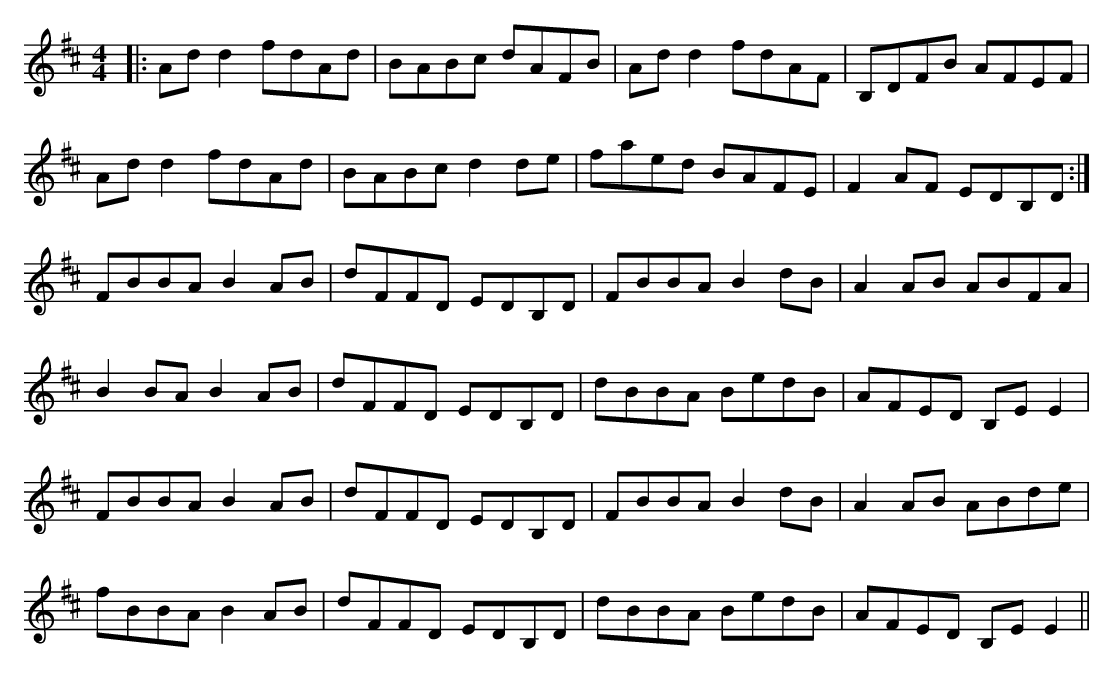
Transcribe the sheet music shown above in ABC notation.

X:1
M:4/4
K:D
|:Ad d2 fdAd|BABc dAFB|Ad d2 fdAF|B,DFB AFEF|
Ad d2 fdAd|BABc d2 de|faed BAFE|F2 AF EDB,D:|
FBBA B2 AB|dFFD EDB,D|FBBA B2 dB|A2 AB ABFA|
B2 BA B2 AB|dFFD EDB,D|dBBA BedB|AFED B,E E2|
FBBA B2 AB|dFFD EDB,D|FBBA B2 dB|A2 AB ABde|
fBBA B2 AB|dFFD EDB,D|dBBA BedB|AFED B,E E2||
